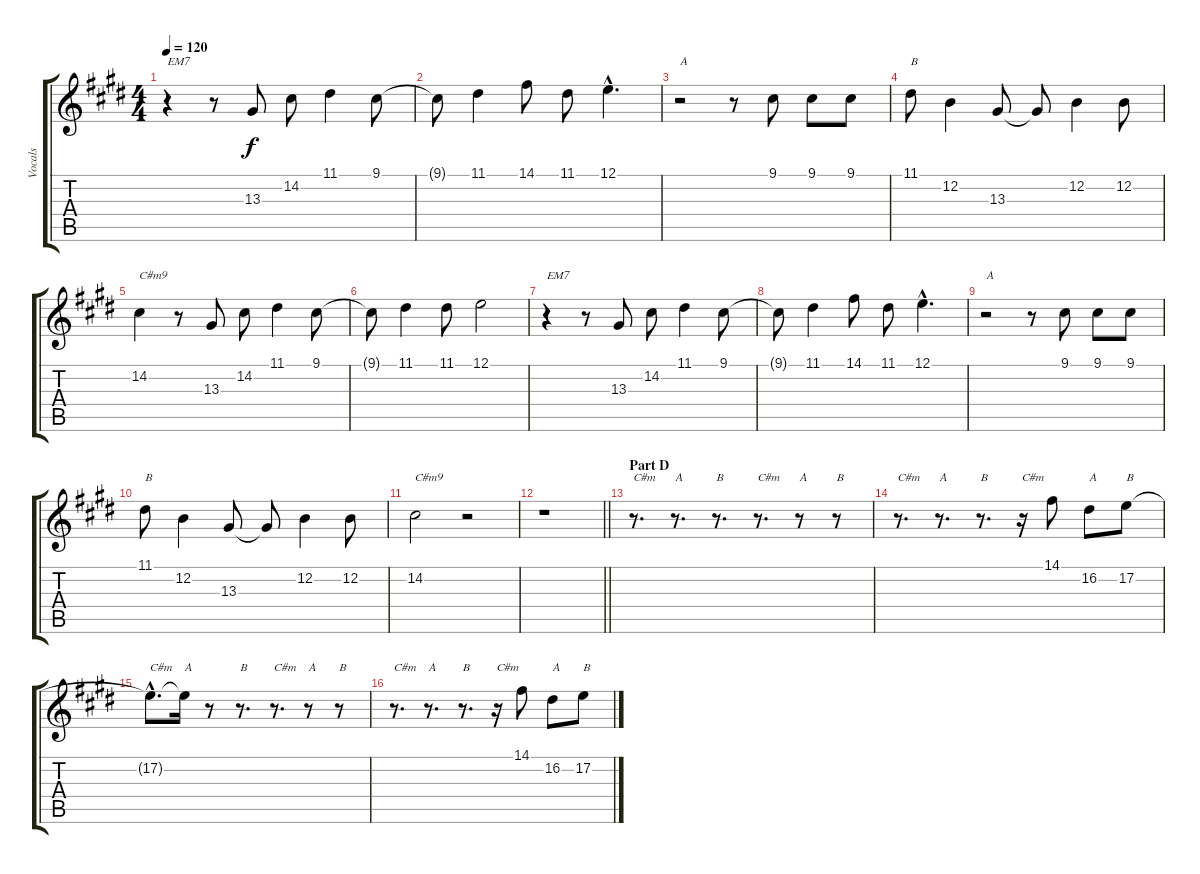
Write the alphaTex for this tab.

\track ("Vocals" "Vocals") {instrument trumpet}
\staff {score tabs}
\tuning (E4 B3 G3 D3 A2 E2) {hide}
\ts (4 4)
\tempo 120
\clef g2
\ks e
r.4{txt "EM7" dy f} r.8 13.3.8 14.2.8 11.1.4 9.1.8 |
9.1{t}.8 11.1.4 14.1.8 11.1.8 12.1{hac}.4{d} |
r.2{txt "A"} r.8 9.1.8 9.1.8 9.1.8 |
11.1.8{txt "B"} 12.2.4 13.3.8 13.3{t}.8 12.2.4 12.2.8 |
14.2.4{txt "C#m9"} r.8 13.3.8 14.2.8 11.1.4 9.1.8 |
9.1{t}.8 11.1.4 11.1.8 12.1.2 |
r.4{txt "EM7"} r.8 13.3.8 14.2.8 11.1.4 9.1.8 |
9.1{t}.8 11.1.4 14.1.8 11.1.8 12.1{hac}.4{d} |
r.2{txt "A"} r.8 9.1.8 9.1.8 9.1.8 |
11.1.8{txt "B"} 12.2.4 13.3.8 13.3{t}.8 12.2.4 12.2.8 |
14.2.2{txt "C#m9"} r.2 |
\barLineRight lightlight
r.1 |
\section ("" "Part D")
r.8{d txt "C#m"} r.8{d txt "A"} r.8{d txt "B"} r.8{d txt "C#m"} r.8{txt "A"} r.8{txt "B"} |
r.8{d txt "C#m"} r.8{d txt "A"} r.8{d txt "B"} r.16{txt "C#m"} 14.1.8 16.2.8{txt "A"} 17.2.8{txt "B"} |
17.2{hac t}.8{d txt "C#m"} 17.2{t}.16{txt "A"} r.8 r.8{d txt "B"} r.8{d txt "C#m"} r.8{txt "A"} r.8{txt "B"} |
r.8{d txt "C#m"} r.8{d txt "A"} r.8{d txt "B"} r.16{txt "C#m"} 14.1.8 16.2.8{txt "A"} 17.2.8{txt "B"}
